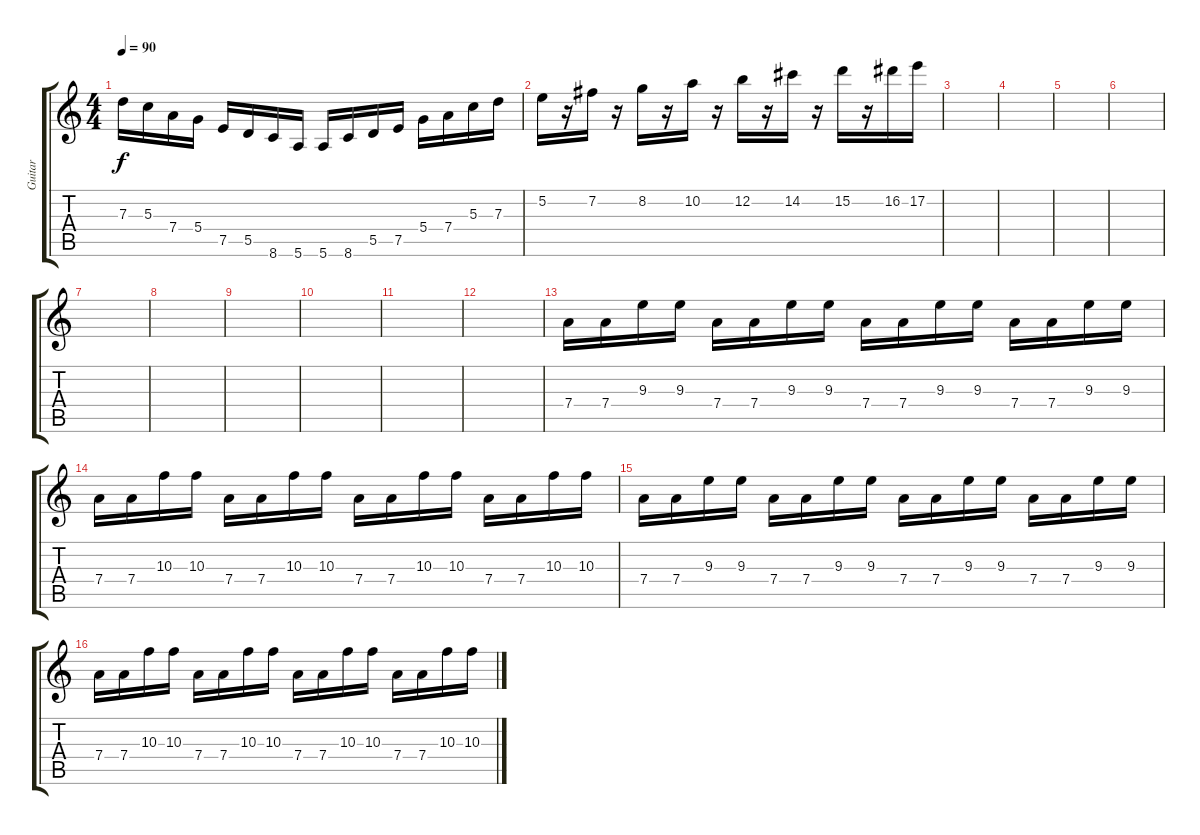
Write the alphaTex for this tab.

\track ("Guitar" "Guitar") {instrument distortionguitar}
\staff {score tabs}
\tuning (E4 B3 G3 D3 A2 E2) {hide}
\ts (4 4)
\tempo 90
\clef g2
\ks c
7.3.16{dy f} 5.3.16 7.4.16 5.4.16 7.5.16 5.5.16 8.6.16 5.6.16 5.6.16 8.6.16 5.5.16 7.5.16 5.4.16 7.4.16 5.3.16 7.3.16 |
5.2.16 r.16 7.2.16 r.16 8.2.16 r.16 10.2.16 r.16 12.2.16 r.16 14.2.16 r.16 15.2.16 r.16 16.2.16 17.2.16 |
|
|
|
|
|
|
|
|
|
|
7.4.16 7.4.16 9.3.16 9.3.16 7.4.16 7.4.16 9.3.16 9.3.16 7.4.16 7.4.16 9.3.16 9.3.16 7.4.16 7.4.16 9.3.16 9.3.16 |
7.4.16 7.4.16 10.3.16 10.3.16 7.4.16 7.4.16 10.3.16 10.3.16 7.4.16 7.4.16 10.3.16 10.3.16 7.4.16 7.4.16 10.3.16 10.3.16 |
7.4.16 7.4.16 9.3.16 9.3.16 7.4.16 7.4.16 9.3.16 9.3.16 7.4.16 7.4.16 9.3.16 9.3.16 7.4.16 7.4.16 9.3.16 9.3.16 |
7.4.16 7.4.16 10.3.16 10.3.16 7.4.16 7.4.16 10.3.16 10.3.16 7.4.16 7.4.16 10.3.16 10.3.16 7.4.16 7.4.16 10.3.16 10.3.16
